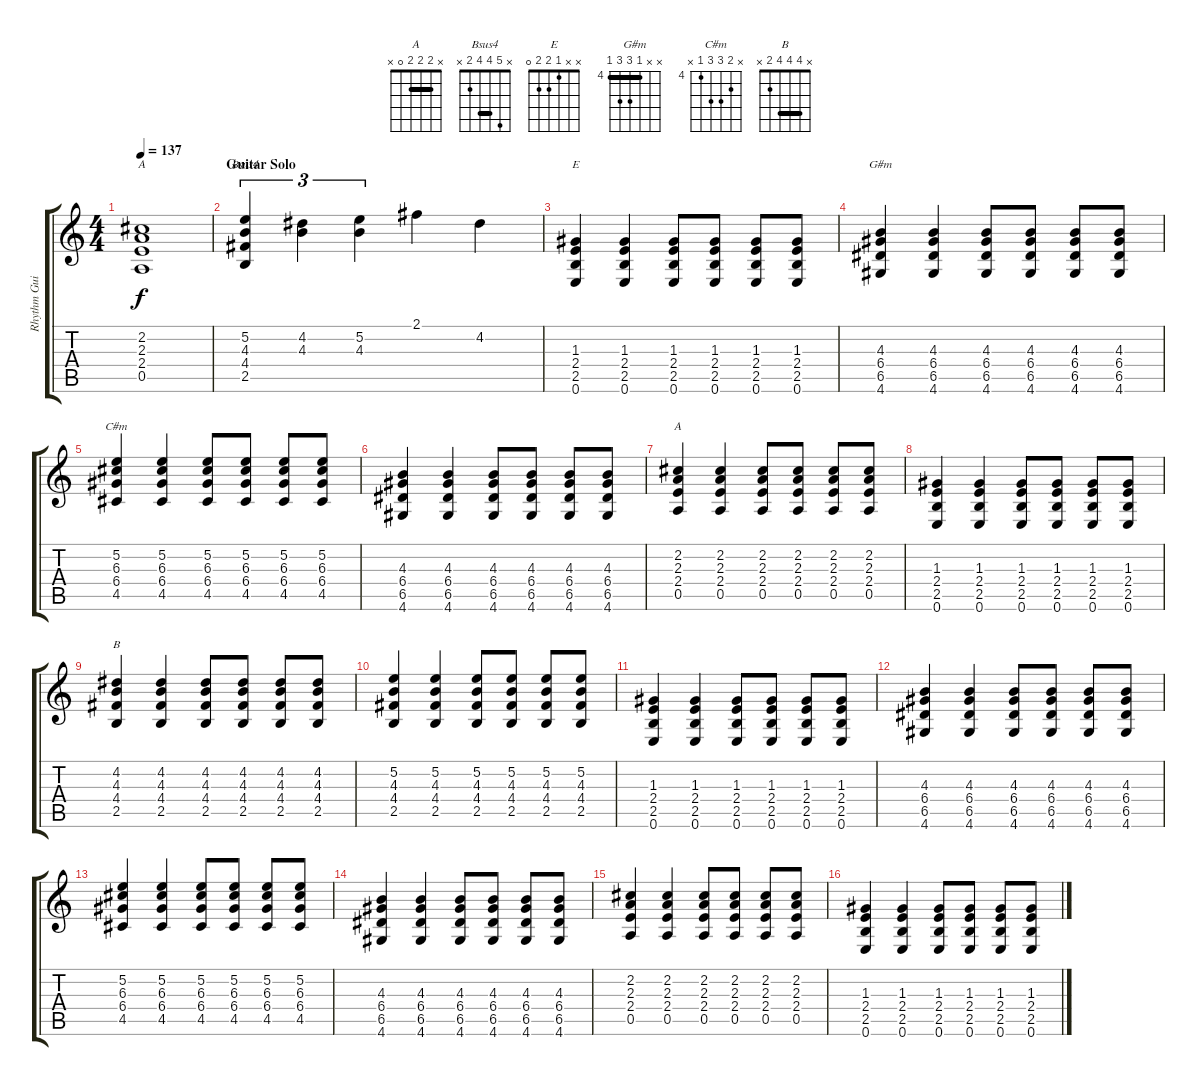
\track ("Rhythm Guitar [Breiti]" "Rhythm Gui") {instrument overdrivenguitar}
\staff {score tabs}
\tuning (E4 B3 G3 D3 A2 E2) {hide}
\chord ("A" 0 2 2 2 0 x)
\chord ("Bsus4" x 5 4 4 2 x) {barre 4}
\chord ("E" x x 1 2 2 0)
\chord ("G#m" x x 4 6 6 4) {firstfret 4 barre 4}
\chord ("C#m" x 5 6 6 4 x) {firstfret 4}
\chord ("A" x 2 2 2 0 x) {barre 2}
\chord ("B" x 4 4 4 2 x) {barre 4}
\ts (4 4)
\tempo 137
\clef g2
\ks c
(2.2 2.3 2.4 0.5).1{ch "A" dy f} |
\section ("" "Guitar Solo")
(5.2 4.3 4.4 2.5).4{tu (3 2) ch "Bsus4"} (4.2 4.3).4{tu (3 2)} (5.2 4.3).4{tu (3 2)} 2.1.4 4.2.4 |
(1.3 2.4 2.5 0.6).4{ch "E"} (1.3 2.4 2.5 0.6).4 (1.3 2.4 2.5 0.6).8 (1.3 2.4 2.5 0.6).8 (1.3 2.4 2.5 0.6).8 (1.3 2.4 2.5 0.6).8 |
(4.3 6.4 6.5 4.6).4{ch "G#m"} (4.3 6.4 6.5 4.6).4 (4.3 6.4 6.5 4.6).8 (4.3 6.4 6.5 4.6).8 (4.3 6.4 6.5 4.6).8 (4.3 6.4 6.5 4.6).8 |
(5.2 6.3 6.4 4.5).4{ch "C#m"} (5.2 6.3 6.4 4.5).4 (5.2 6.3 6.4 4.5).8 (5.2 6.3 6.4 4.5).8 (5.2 6.3 6.4 4.5).8 (5.2 6.3 6.4 4.5).8 |
(4.3 6.4 6.5 4.6).4 (4.3 6.4 6.5 4.6).4 (4.3 6.4 6.5 4.6).8 (4.3 6.4 6.5 4.6).8 (4.3 6.4 6.5 4.6).8 (4.3 6.4 6.5 4.6).8 |
(2.2 2.3 2.4 0.5).4{ch "A"} (2.2 2.3 2.4 0.5).4 (2.2 2.3 2.4 0.5).8 (2.2 2.3 2.4 0.5).8 (2.2 2.3 2.4 0.5).8 (2.2 2.3 2.4 0.5).8 |
(1.3 2.4 2.5 0.6).4 (1.3 2.4 2.5 0.6).4 (1.3 2.4 2.5 0.6).8 (1.3 2.4 2.5 0.6).8 (1.3 2.4 2.5 0.6).8 (1.3 2.4 2.5 0.6).8 |
(4.2 4.3 4.4 2.5).4{ch "B"} (4.2 4.3 4.4 2.5).4 (4.2 4.3 4.4 2.5).8 (4.2 4.3 4.4 2.5).8 (4.2 4.3 4.4 2.5).8 (4.2 4.3 4.4 2.5).8 |
(5.2 4.3 4.4 2.5).4 (5.2 4.3 4.4 2.5).4 (5.2 4.3 4.4 2.5).8 (5.2 4.3 4.4 2.5).8 (5.2 4.3 4.4 2.5).8 (5.2 4.3 4.4 2.5).8 |
(1.3 2.4 2.5 0.6).4 (1.3 2.4 2.5 0.6).4 (1.3 2.4 2.5 0.6).8 (1.3 2.4 2.5 0.6).8 (1.3 2.4 2.5 0.6).8 (1.3 2.4 2.5 0.6).8 |
(4.3 6.4 6.5 4.6).4 (4.3 6.4 6.5 4.6).4 (4.3 6.4 6.5 4.6).8 (4.3 6.4 6.5 4.6).8 (4.3 6.4 6.5 4.6).8 (4.3 6.4 6.5 4.6).8 |
(5.2 6.3 6.4 4.5).4 (5.2 6.3 6.4 4.5).4 (5.2 6.3 6.4 4.5).8 (5.2 6.3 6.4 4.5).8 (5.2 6.3 6.4 4.5).8 (5.2 6.3 6.4 4.5).8 |
(4.3 6.4 6.5 4.6).4 (4.3 6.4 6.5 4.6).4 (4.3 6.4 6.5 4.6).8 (4.3 6.4 6.5 4.6).8 (4.3 6.4 6.5 4.6).8 (4.3 6.4 6.5 4.6).8 |
(2.2 2.3 2.4 0.5).4 (2.2 2.3 2.4 0.5).4 (2.2 2.3 2.4 0.5).8 (2.2 2.3 2.4 0.5).8 (2.2 2.3 2.4 0.5).8 (2.2 2.3 2.4 0.5).8 |
(1.3 2.4 2.5 0.6).4 (1.3 2.4 2.5 0.6).4 (1.3 2.4 2.5 0.6).8 (1.3 2.4 2.5 0.6).8 (1.3 2.4 2.5 0.6).8 (1.3 2.4 2.5 0.6).8
